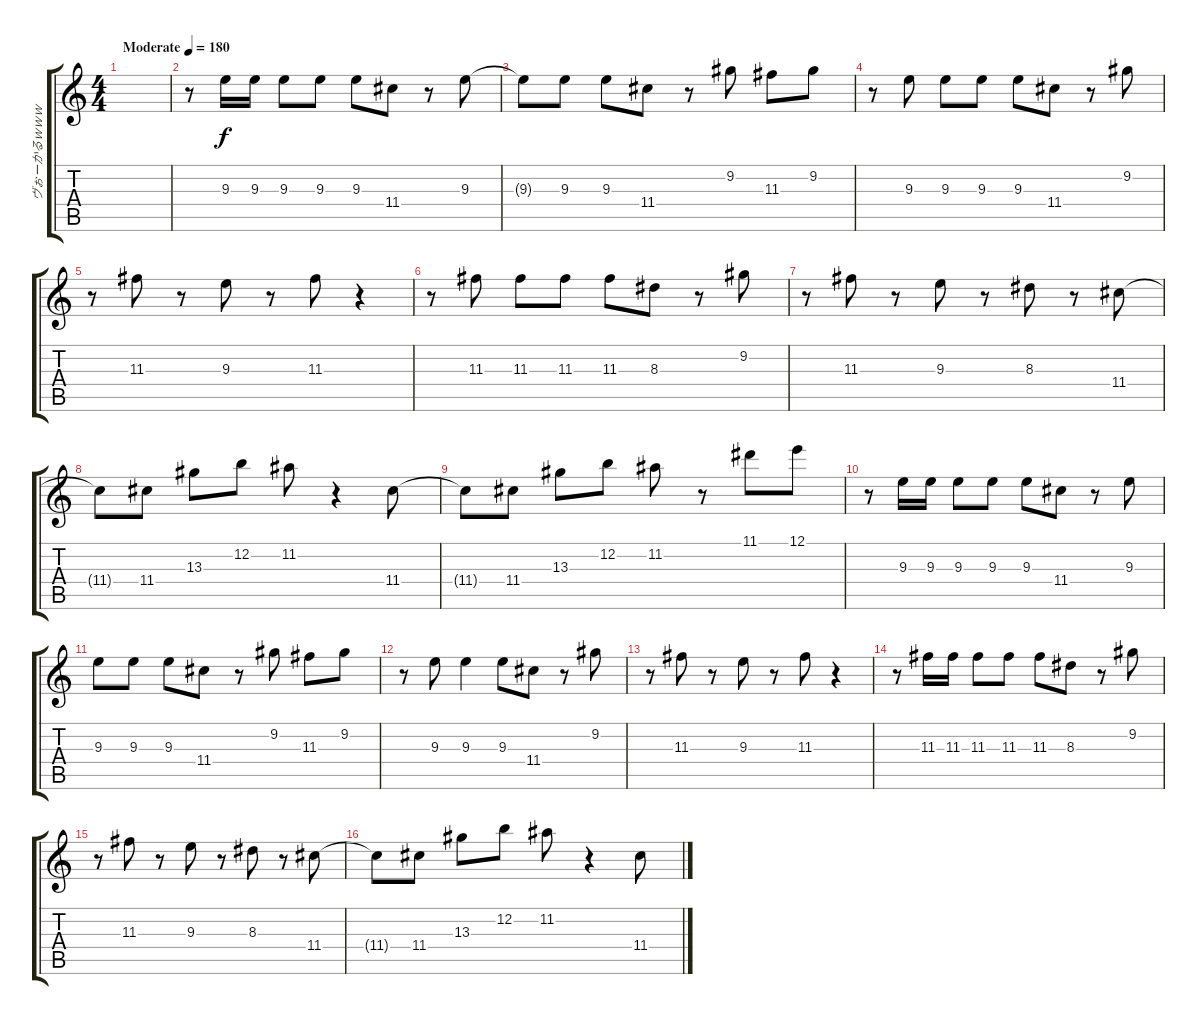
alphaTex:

\track ("ヴぉーかるｗｗｗ" "ヴぉーかるｗｗｗ") {instrument electricguitarjazz}
\staff {score tabs}
\tuning (E4 B3 G3 D3 A2 E2) {hide}
\ts (4 4)
\tempo (180 "Moderate")
\clef g2
\ks c
|
r.8 9.3.16 9.3.16 9.3.8 9.3.8 9.3.8 11.4.8 r.8 9.3.8 |
9.3{t}.8 9.3.8 9.3.8 11.4.8 r.8 9.2.8 11.3.8 9.2.8 |
r.8 9.3.8 9.3.8 9.3.8 9.3.8 11.4.8 r.8 9.2.8 |
r.8 11.3.8 r.8 9.3.8 r.8 11.3.8 r.4 |
r.8 11.3.8 11.3.8 11.3.8 11.3.8 8.3.8 r.8 9.2.8 |
r.8 11.3.8 r.8 9.3.8 r.8 8.3.8 r.8 11.4.8 |
11.4{t}.8 11.4.8 13.3.8 12.2.8 11.2.8 r.4 11.4.8 |
11.4{t}.8 11.4.8 13.3.8 12.2.8 11.2.8 r.8 11.1.8 12.1.8 |
r.8 9.3.16 9.3.16 9.3.8 9.3.8 9.3.8 11.4.8 r.8 9.3.8 |
9.3.8 9.3.8 9.3.8 11.4.8 r.8 9.2.8 11.3.8 9.2.8 |
r.8 9.3.8 9.3.4 9.3.8 11.4.8 r.8 9.2.8 |
r.8 11.3.8 r.8 9.3.8 r.8 11.3.8 r.4 |
r.8 11.3.16 11.3.16 11.3.8 11.3.8 11.3.8 8.3.8 r.8 9.2.8 |
r.8 11.3.8 r.8 9.3.8 r.8 8.3.8 r.8 11.4.8 |
11.4{t}.8 11.4.8 13.3.8 12.2.8 11.2.8 r.4 11.4.8
